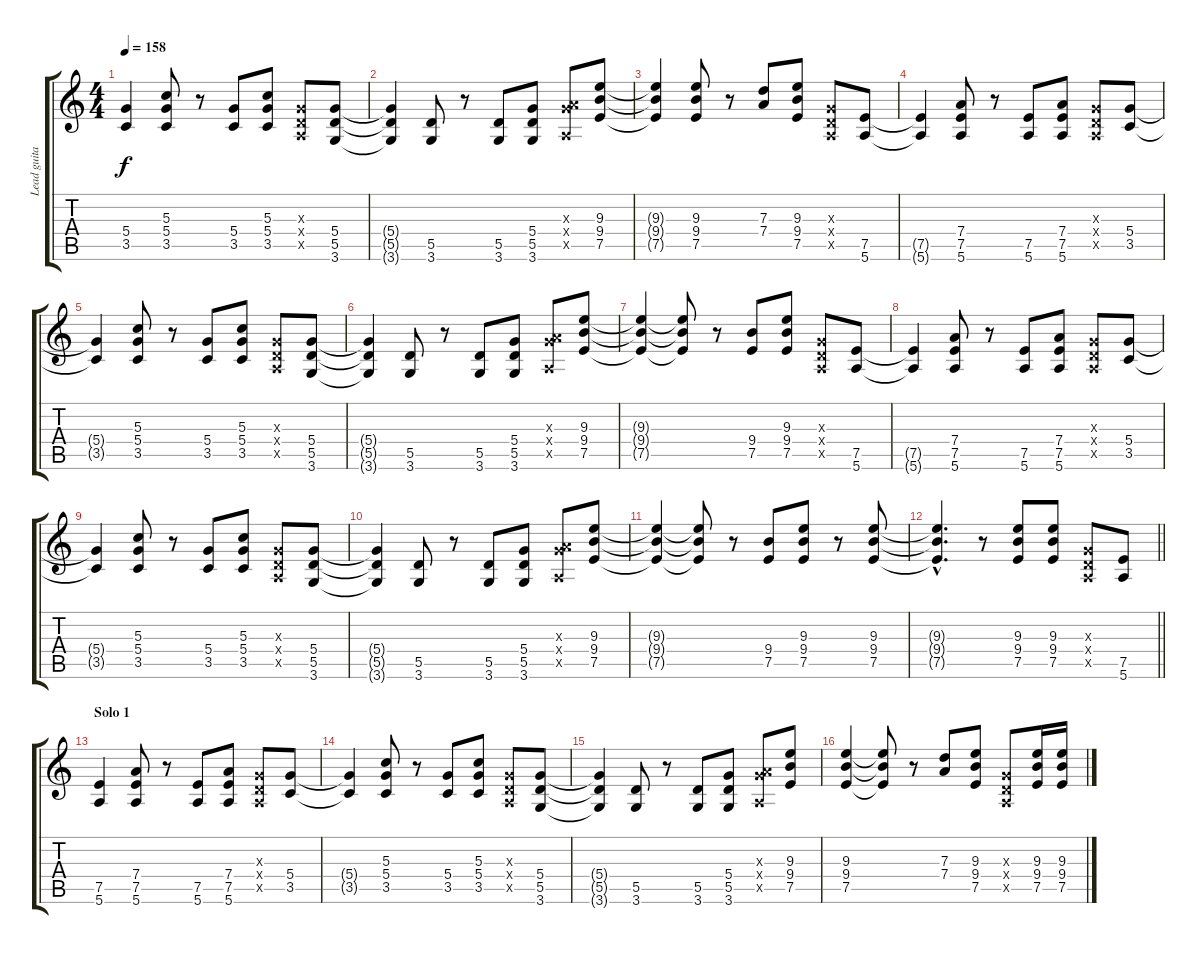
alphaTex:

\track ("Lead guitar" "Lead guita") {instrument overdrivenguitar}
\staff {score tabs}
\tuning (E4 B3 G3 D3 A2 E2) {hide}
\ts (4 4)
\tempo 158
\clef g2
\ks c
(5.4{t} 3.5{t}).4{dy f} (5.3 5.4 3.5).8 r.8 (5.4 3.5).8 (5.3 5.4 3.5).8 (0.3{x} 0.4{x} 0.5{x}).8 (5.4 5.5 3.6).8 |
(5.4{t} 5.5{t} 3.6{t}).4 (5.5 3.6).8 r.8 (5.5 3.6).8 (5.4 5.5 3.6).8 (0.3{x} 7.4{x} 0.5{x}).8 (9.3 9.4 7.5).8 |
(9.3{t} 9.4{t} 7.5{t}).4 (9.3 9.4 7.5).8 r.8 (7.3 7.4).8 (9.3 9.4 7.5).8 (0.3{x} 0.4{x} 0.5{x}).8 (7.5 5.6).8 |
(7.5{t} 5.6{t}).4 (7.4 7.5 5.6).8 r.8 (7.5 5.6).8 (7.4 7.5 5.6).8 (0.3{x} 0.4{x} 0.5{x}).8 (5.4 3.5).8 |
(5.4{t} 3.5{t}).4 (5.3 5.4 3.5).8 r.8 (5.4 3.5).8 (5.3 5.4 3.5).8 (0.3{x} 0.4{x} 0.5{x}).8 (5.4 5.5 3.6).8 |
(5.4{t} 5.5{t} 3.6{t}).4 (5.5 3.6).8 r.8 (5.5 3.6).8 (5.4 5.5 3.6).8 (0.3{x} 7.4{x} 0.5{x}).8 (9.3 9.4 7.5).8 |
(9.3{t} 9.4{t} 7.5{t}).4 (9.3{t} 9.4{t} 7.5{t}).8 r.8 (9.4 7.5).8 (9.3 9.4 7.5).8 (0.3{x} 0.4{x} 0.5{x}).8 (7.5 5.6).8 |
(7.5{t} 5.6{t}).4 (7.4 7.5 5.6).8 r.8 (7.5 5.6).8 (7.4 7.5 5.6).8 (0.3{x} 0.4{x} 0.5{x}).8 (5.4 3.5).8 |
(5.4{t} 3.5{t}).4 (5.3 5.4 3.5).8 r.8 (5.4 3.5).8 (5.3 5.4 3.5).8 (0.3{x} 0.4{x} 0.5{x}).8 (5.4 5.5 3.6).8 |
(5.4{t} 5.5{t} 3.6{t}).4 (5.5 3.6).8 r.8 (5.5 3.6).8 (5.4 5.5 3.6).8 (0.3{x} 7.4{x} 0.5{x}).8 (9.3 9.4 7.5).8 |
(9.3{t} 9.4{t} 7.5{t}).4 (9.3{t} 9.4{t} 7.5{t}).8 r.8 (9.4 7.5).8 (9.3 9.4 7.5).8 r.8 (9.3 9.4 7.5).8 |
\barLineRight lightlight
(9.3{hac t} 9.4{hac t} 7.5{hac t}).4{d} r.8 (9.3 9.4 7.5).8 (9.3 9.4 7.5).8 (0.3{x} 0.4{x} 0.5{x}).8 (7.5 5.6).8 |
\section ("" "Solo 1")
(7.5 5.6).4 (7.4 7.5 5.6).8 r.8 (7.5 5.6).8 (7.4 7.5 5.6).8 (0.3{x} 0.4{x} 0.5{x}).8 (5.4 3.5).8 |
(5.4{t} 3.5{t}).4 (5.3 5.4 3.5).8 r.8 (5.4 3.5).8 (5.3 5.4 3.5).8 (0.3{x} 0.4{x} 0.5{x}).8 (5.4 5.5 3.6).8 |
(5.4{t} 5.5{t} 3.6{t}).4 (5.5 3.6).8 r.8 (5.5 3.6).8 (5.4 5.5 3.6).8 (0.3{x} 7.4{x} 0.5{x}).8 (9.3 9.4 7.5).8 |
(9.3 9.4 7.5).4 (9.3{t} 9.4{t} 7.5{t}).8 r.8 (7.3 7.4).8 (9.3 9.4 7.5).8 (0.3{x} 0.4{x} 0.5{x}).8 (9.3 9.4 7.5).16 (9.3 9.4 7.5).16
